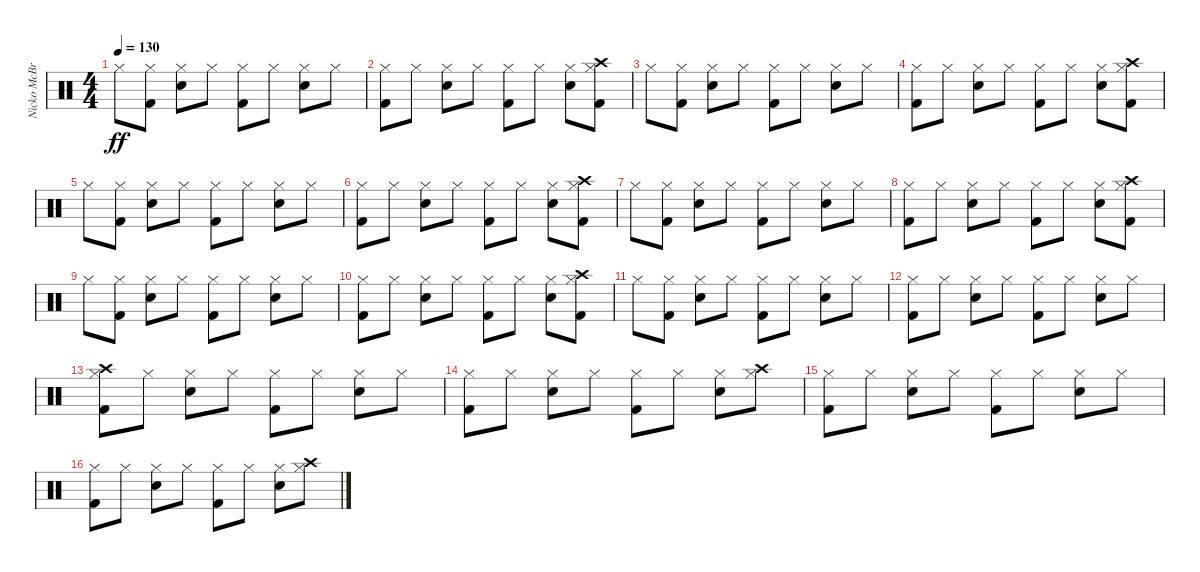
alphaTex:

\track ("Nicko McBrain" "Nicko McBr") {instrument percussion}
\staff {score}
\articulation defaults
\ts (4 4)
\tempo 130
\clef neutral
\ks c "Hi-Hat (closed)".8{dy ff}
("Kick (hit) 2" "Hi-Hat (closed)").8 ("Snare (hit) 2" "Hi-Hat (closed)").8 "Hi-Hat (closed)".8 ("Kick (hit) 2" "Hi-Hat (closed)").8 "Hi-Hat (closed)".8 ("Snare (hit) 2" "Hi-Hat (closed)").8 "Hi-Hat (closed)".8 |
("Kick (hit) 2" "Hi-Hat (closed)").8 "Hi-Hat (closed)".8 ("Snare (hit) 2" "Hi-Hat (closed)").8 "Hi-Hat (closed)".8 ("Kick (hit) 2" "Hi-Hat (closed)").8 "Hi-Hat (closed)".8 ("Snare (hit) 2" "Hi-Hat (closed)").8 ("Kick (hit) 2" "Hi-Hat (closed)" "Crash high (hit)").8 |
"Hi-Hat (closed)".8 ("Kick (hit) 2" "Hi-Hat (closed)").8 ("Snare (hit) 2" "Hi-Hat (closed)").8 "Hi-Hat (closed)".8 ("Kick (hit) 2" "Hi-Hat (closed)").8 "Hi-Hat (closed)".8 ("Snare (hit) 2" "Hi-Hat (closed)").8 "Hi-Hat (closed)".8 |
("Kick (hit) 2" "Hi-Hat (closed)").8 "Hi-Hat (closed)".8 ("Snare (hit) 2" "Hi-Hat (closed)").8 "Hi-Hat (closed)".8 ("Kick (hit) 2" "Hi-Hat (closed)").8 "Hi-Hat (closed)".8 ("Snare (hit) 2" "Hi-Hat (closed)").8 ("Kick (hit) 2" "Hi-Hat (closed)" "Crash high (hit)").8 |
"Hi-Hat (closed)".8 ("Kick (hit) 2" "Hi-Hat (closed)").8 ("Snare (hit) 2" "Hi-Hat (closed)").8 "Hi-Hat (closed)".8 ("Kick (hit) 2" "Hi-Hat (closed)").8 "Hi-Hat (closed)".8 ("Snare (hit) 2" "Hi-Hat (closed)").8 "Hi-Hat (closed)".8 |
("Kick (hit) 2" "Hi-Hat (closed)").8 "Hi-Hat (closed)".8 ("Snare (hit) 2" "Hi-Hat (closed)").8 "Hi-Hat (closed)".8 ("Kick (hit) 2" "Hi-Hat (closed)").8 "Hi-Hat (closed)".8 ("Snare (hit) 2" "Hi-Hat (closed)").8 ("Kick (hit) 2" "Hi-Hat (closed)" "Crash high (hit)").8 |
"Hi-Hat (closed)".8 ("Kick (hit) 2" "Hi-Hat (closed)").8 ("Snare (hit) 2" "Hi-Hat (closed)").8 "Hi-Hat (closed)".8 ("Kick (hit) 2" "Hi-Hat (closed)").8 "Hi-Hat (closed)".8 ("Snare (hit) 2" "Hi-Hat (closed)").8 "Hi-Hat (closed)".8 |
("Kick (hit) 2" "Hi-Hat (closed)").8 "Hi-Hat (closed)".8 ("Snare (hit) 2" "Hi-Hat (closed)").8 "Hi-Hat (closed)".8 ("Kick (hit) 2" "Hi-Hat (closed)").8 "Hi-Hat (closed)".8 ("Snare (hit) 2" "Hi-Hat (closed)").8 ("Kick (hit) 2" "Hi-Hat (closed)" "Crash high (hit)").8 |
"Hi-Hat (closed)".8 ("Kick (hit) 2" "Hi-Hat (closed)").8 ("Snare (hit) 2" "Hi-Hat (closed)").8 "Hi-Hat (closed)".8 ("Kick (hit) 2" "Hi-Hat (closed)").8 "Hi-Hat (closed)".8 ("Snare (hit) 2" "Hi-Hat (closed)").8 "Hi-Hat (closed)".8 |
("Kick (hit) 2" "Hi-Hat (closed)").8 "Hi-Hat (closed)".8 ("Snare (hit) 2" "Hi-Hat (closed)").8 "Hi-Hat (closed)".8 ("Kick (hit) 2" "Hi-Hat (closed)").8 "Hi-Hat (closed)".8 ("Snare (hit) 2" "Hi-Hat (closed)").8 ("Kick (hit) 2" "Hi-Hat (closed)" "Crash high (hit)").8 |
"Hi-Hat (closed)".8 ("Kick (hit) 2" "Hi-Hat (closed)").8 ("Snare (hit) 2" "Hi-Hat (closed)").8 "Hi-Hat (closed)".8 ("Kick (hit) 2" "Hi-Hat (closed)").8 "Hi-Hat (closed)".8 ("Snare (hit) 2" "Hi-Hat (closed)").8 "Hi-Hat (closed)".8 |
("Kick (hit) 2" "Hi-Hat (closed)").8 "Hi-Hat (closed)".8 ("Snare (hit) 2" "Hi-Hat (closed)").8 "Hi-Hat (closed)".8 ("Kick (hit) 2" "Hi-Hat (closed)").8 "Hi-Hat (closed)".8 ("Snare (hit) 2" "Hi-Hat (closed)").8 "Hi-Hat (closed)".8 |
("Kick (hit) 2" "Hi-Hat (closed)" "Crash high (hit)").8 "Hi-Hat (closed)".8 ("Snare (hit) 2" "Hi-Hat (closed)").8 "Hi-Hat (closed)".8 ("Kick (hit) 2" "Hi-Hat (closed)").8 "Hi-Hat (closed)".8 ("Snare (hit) 2" "Hi-Hat (closed)").8 "Hi-Hat (closed)".8 |
("Kick (hit) 2" "Hi-Hat (closed)").8 "Hi-Hat (closed)".8 ("Snare (hit) 2" "Hi-Hat (closed)").8 "Hi-Hat (closed)".8 ("Kick (hit) 2" "Hi-Hat (closed)").8 "Hi-Hat (closed)".8 ("Snare (hit) 2" "Hi-Hat (closed)").8 ("Hi-Hat (closed)" "Crash high (hit)").8 |
("Kick (hit) 2" "Hi-Hat (closed)").8 "Hi-Hat (closed)".8 ("Snare (hit) 2" "Hi-Hat (closed)").8 "Hi-Hat (closed)".8 ("Kick (hit) 2" "Hi-Hat (closed)").8 "Hi-Hat (closed)".8 ("Snare (hit) 2" "Hi-Hat (closed)").8 "Hi-Hat (closed)".8 |
("Kick (hit) 2" "Hi-Hat (closed)").8 "Hi-Hat (closed)".8 ("Snare (hit) 2" "Hi-Hat (closed)").8 "Hi-Hat (closed)".8 ("Kick (hit) 2" "Hi-Hat (closed)").8 "Hi-Hat (closed)".8 ("Snare (hit) 2" "Hi-Hat (closed)").8 ("Hi-Hat (closed)" "Crash high (hit)").8
